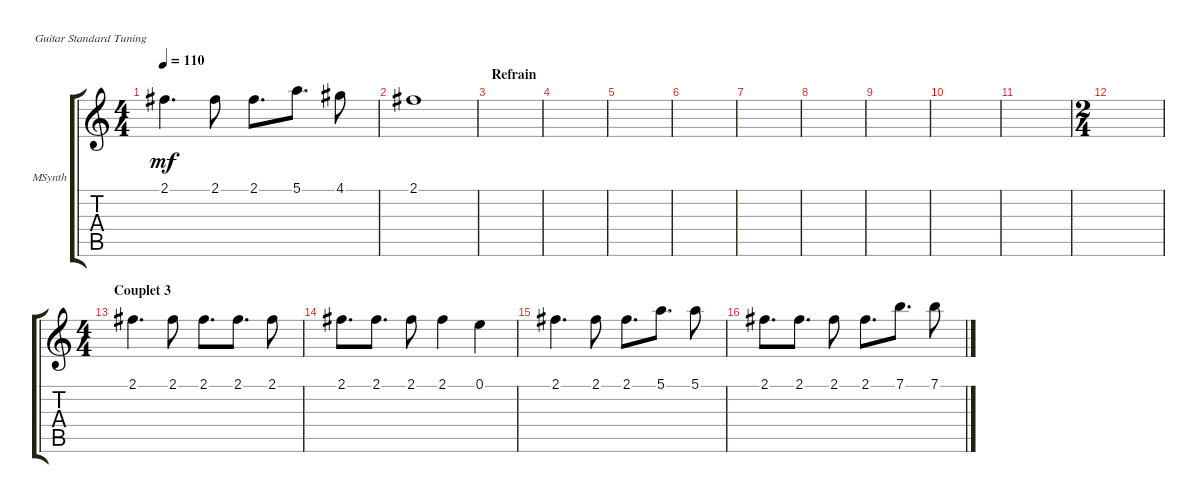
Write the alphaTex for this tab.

\defaultSystemsLayout 4
\bracketExtendMode groupsimilarinstruments
\firstSystemTrackNameOrientation horizontal
\otherSystemsTrackNameOrientation horizontal
\track ("Synthétiseur principal" "MSynth") {instrument acousticguitarsteel}
\staff {score tabs}
\tuning (E4 B3 G3 D3 A2 E2)
\ts (4 4)
\tempo 110
\clef g2
\ks c
2.1.4{d dy mf} 2.1.8 2.1.8{d} 5.1.8{d} 4.1.8 |
2.1.1 |
\section ("" "Refrain")
|
|
|
|
|
|
|
|
|
\ts (2 4)
|
\ts (4 4)
\section ("" "Couplet 3")
2.1.4{d} 2.1.8 2.1.8{d} 2.1.8{d} 2.1.8 |
2.1.8{d} 2.1.8{d} 2.1.8 2.1.4 0.1.4 |
2.1.4{d} 2.1.8 2.1.8{d} 5.1.8{d} 5.1.8 |
2.1.8{d} 2.1.8{d} 2.1.8 2.1.8{d} 7.1.8{d} 7.1.8
